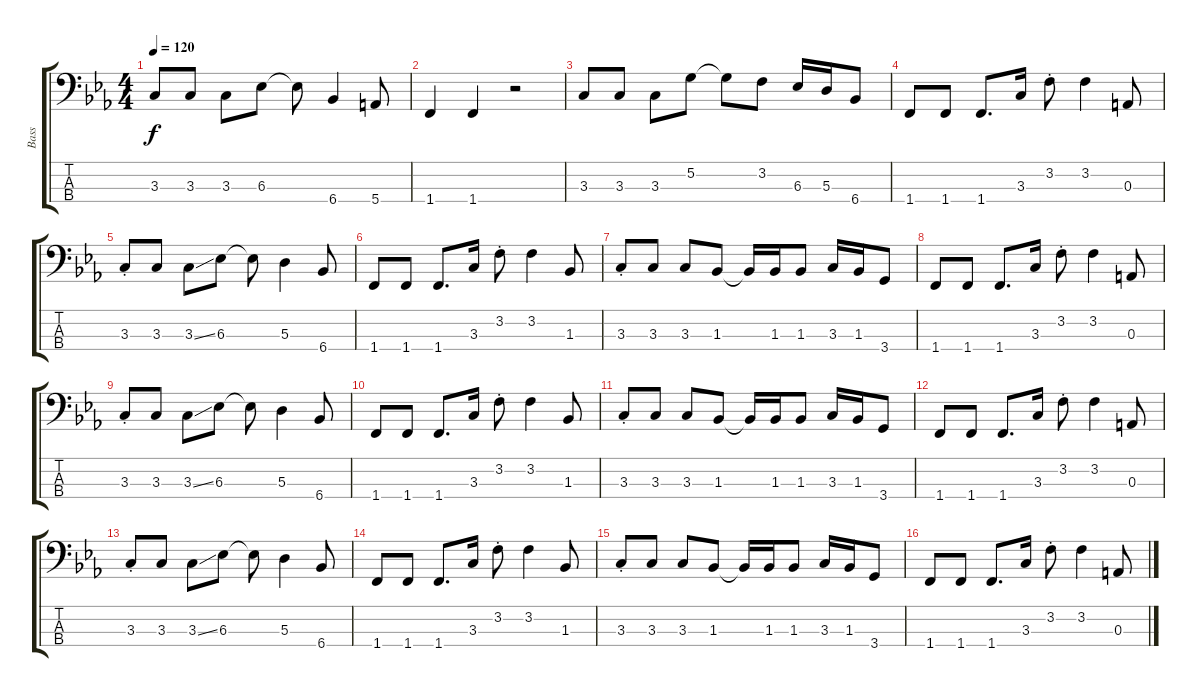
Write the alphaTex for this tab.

\track ("Bass" "Bass") {instrument electricbassfinger}
\staff {score tabs}
\tuning (G2 D2 A1 E1) {hide}
\ts (4 4)
\tempo 120
\clef f4
\ks eb
3.3.8{dy f} 3.3.8 3.3.8 6.3.8 6.3{t}.8 6.4.4 5.4.8 |
1.4.4 1.4.4 r.2 |
3.3.8 3.3.8 3.3.8 5.2.8 5.2{t}.8 3.2.8 6.3.16 5.3.16 6.4.8 |
1.4.8 1.4.8 1.4.8{d} 3.3.16 3.2{st}.8 3.2.4 0.3.8 |
3.3{st}.8 3.3.8 3.3{ss}.8 6.3.8 6.3{t}.8 5.3.4 6.4.8 |
1.4.8 1.4.8 1.4.8{d} 3.3.16 3.2{st}.8 3.2.4 1.3.8 |
3.3{st}.8 3.3.8 3.3.8 1.3.8 1.3{t}.16 1.3.16 1.3.8 3.3.16 1.3.16 3.4.8 |
1.4.8 1.4.8 1.4.8{d} 3.3.16 3.2{st}.8 3.2.4 0.3.8 |
3.3{st}.8 3.3.8 3.3{ss}.8 6.3.8 6.3{t}.8 5.3.4 6.4.8 |
1.4.8 1.4.8 1.4.8{d} 3.3.16 3.2{st}.8 3.2.4 1.3.8 |
3.3{st}.8 3.3.8 3.3.8 1.3.8 1.3{t}.16 1.3.16 1.3.8 3.3.16 1.3.16 3.4.8 |
1.4.8 1.4.8 1.4.8{d} 3.3.16 3.2{st}.8 3.2.4 0.3.8 |
3.3{st}.8 3.3.8 3.3{ss}.8 6.3.8 6.3{t}.8 5.3.4 6.4.8 |
1.4.8 1.4.8 1.4.8{d} 3.3.16 3.2{st}.8 3.2.4 1.3.8 |
3.3{st}.8 3.3.8 3.3.8 1.3.8 1.3{t}.16 1.3.16 1.3.8 3.3.16 1.3.16 3.4.8 |
1.4.8 1.4.8 1.4.8{d} 3.3.16 3.2{st}.8 3.2.4 0.3.8
